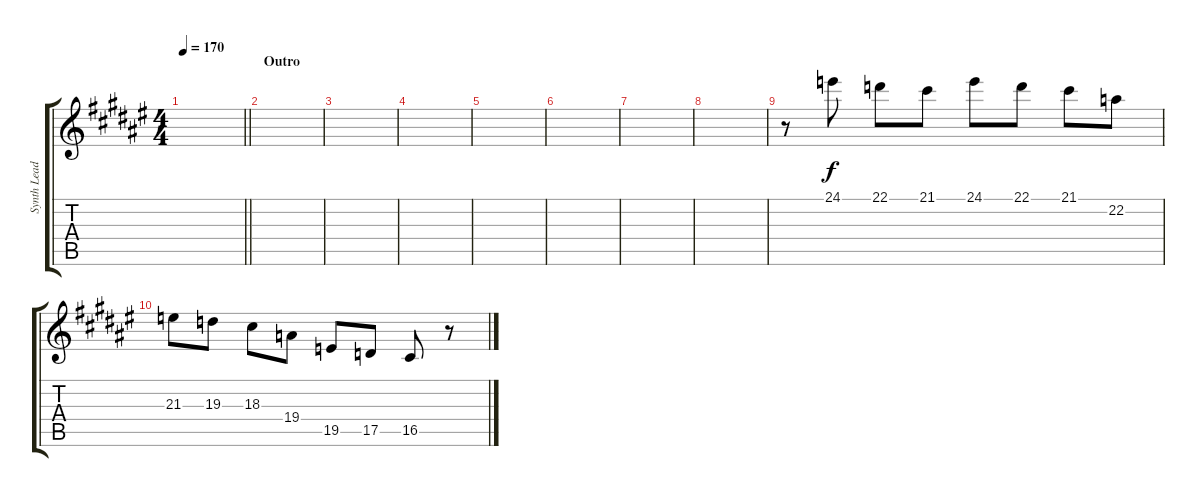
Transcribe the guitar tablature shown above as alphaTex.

\track ("Synth Lead" "Synth Lead") {instrument lead1square}
\staff {score tabs}
\tuning (E4 B3 G3 D3 A2 E2) {hide}
\ts (4 4)
\tempo 170
\clef g2
\barLineRight lightlight
\ks f#
|
\section ("" "Outro")
|
|
|
|
|
|
|
r.8 24.1.8 22.1.8 21.1.8 24.1.8 22.1.8 21.1.8 22.2.8 |
21.3.8 19.3.8 18.3.8 19.4.8 19.5.8 17.5.8 16.5.8 r.8
